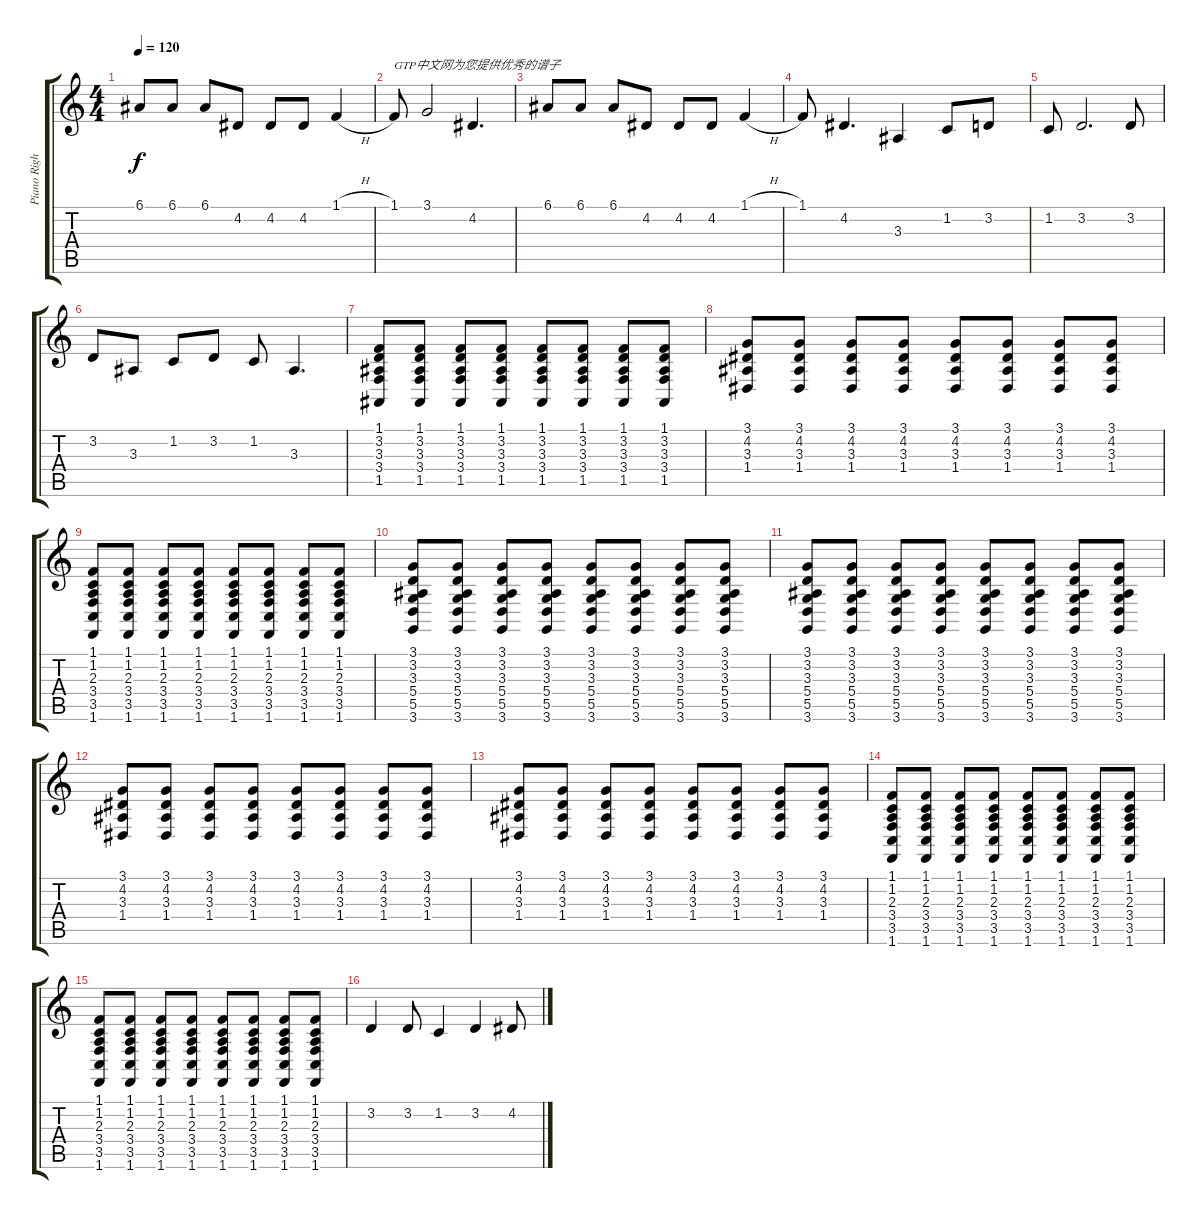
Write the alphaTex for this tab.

\track ("Piano Right" "Piano Righ") {instrument brightacousticpiano}
\staff {score tabs}
\tuning (E4 B3 G3 D3 A2 E2) {hide}
\ts (4 4)
\tempo 120
\clef g2
\ks c
6.1.8{dy f} 6.1.8 6.1.8 4.2.8 4.2.8 4.2.8 1.1{h}.4 |
1.1.8{txt "GTP中文网为您提供优秀的谱子"} 3.1.2 4.2.4{d} |
6.1.8 6.1.8 6.1.8 4.2.8 4.2.8 4.2.8 1.1{h}.4 |
1.1.8 4.2.4{d} 3.3.4 1.2.8 3.2.8 |
1.2.8 3.2.2{d} 3.2.8 |
3.2.8 3.3.8 1.2.8 3.2.8 1.2.8 3.3.4{d} |
(1.1 3.2 3.3 3.4 1.5).8 (1.1 3.2 3.3 3.4 1.5).8 (1.1 3.2 3.3 3.4 1.5).8 (1.1 3.2 3.3 3.4 1.5).8 (1.1 3.2 3.3 3.4 1.5).8 (1.1 3.2 3.3 3.4 1.5).8 (1.1 3.2 3.3 3.4 1.5).8 (1.1 3.2 3.3 3.4 1.5).8 |
(3.1 4.2 3.3 1.4).8 (3.1 4.2 3.3 1.4).8 (3.1 4.2 3.3 1.4).8 (3.1 4.2 3.3 1.4).8 (3.1 4.2 3.3 1.4).8 (3.1 4.2 3.3 1.4).8 (3.1 4.2 3.3 1.4).8 (3.1 4.2 3.3 1.4).8 |
(1.1 1.2 2.3 3.4 3.5 1.6).8 (1.1 1.2 2.3 3.4 3.5 1.6).8 (1.1 1.2 2.3 3.4 3.5 1.6).8 (1.1 1.2 2.3 3.4 3.5 1.6).8 (1.1 1.2 2.3 3.4 3.5 1.6).8 (1.1 1.2 2.3 3.4 3.5 1.6).8 (1.1 1.2 2.3 3.4 3.5 1.6).8 (1.1 1.2 2.3 3.4 3.5 1.6).8 |
(3.1 3.2 3.3 5.4 5.5 3.6).8 (3.1 3.2 3.3 5.4 5.5 3.6).8 (3.1 3.2 3.3 5.4 5.5 3.6).8 (3.1 3.2 3.3 5.4 5.5 3.6).8 (3.1 3.2 3.3 5.4 5.5 3.6).8 (3.1 3.2 3.3 5.4 5.5 3.6).8 (3.1 3.2 3.3 5.4 5.5 3.6).8 (3.1 3.2 3.3 5.4 5.5 3.6).8 |
(3.1 3.2 3.3 5.4 5.5 3.6).8 (3.1 3.2 3.3 5.4 5.5 3.6).8 (3.1 3.2 3.3 5.4 5.5 3.6).8 (3.1 3.2 3.3 5.4 5.5 3.6).8 (3.1 3.2 3.3 5.4 5.5 3.6).8 (3.1 3.2 3.3 5.4 5.5 3.6).8 (3.1 3.2 3.3 5.4 5.5 3.6).8 (3.1 3.2 3.3 5.4 5.5 3.6).8 |
(3.1 4.2 3.3 1.4).8 (3.1 4.2 3.3 1.4).8 (3.1 4.2 3.3 1.4).8 (3.1 4.2 3.3 1.4).8 (3.1 4.2 3.3 1.4).8 (3.1 4.2 3.3 1.4).8 (3.1 4.2 3.3 1.4).8 (3.1 4.2 3.3 1.4).8 |
(3.1 4.2 3.3 1.4).8 (3.1 4.2 3.3 1.4).8 (3.1 4.2 3.3 1.4).8 (3.1 4.2 3.3 1.4).8 (3.1 4.2 3.3 1.4).8 (3.1 4.2 3.3 1.4).8 (3.1 4.2 3.3 1.4).8 (3.1 4.2 3.3 1.4).8 |
(1.1 1.2 2.3 3.4 3.5 1.6).8 (1.1 1.2 2.3 3.4 3.5 1.6).8 (1.1 1.2 2.3 3.4 3.5 1.6).8 (1.1 1.2 2.3 3.4 3.5 1.6).8 (1.1 1.2 2.3 3.4 3.5 1.6).8 (1.1 1.2 2.3 3.4 3.5 1.6).8 (1.1 1.2 2.3 3.4 3.5 1.6).8 (1.1 1.2 2.3 3.4 3.5 1.6).8 |
(1.1 1.2 2.3 3.4 3.5 1.6).8 (1.1 1.2 2.3 3.4 3.5 1.6).8 (1.1 1.2 2.3 3.4 3.5 1.6).8 (1.1 1.2 2.3 3.4 3.5 1.6).8 (1.1 1.2 2.3 3.4 3.5 1.6).8 (1.1 1.2 2.3 3.4 3.5 1.6).8 (1.1 1.2 2.3 3.4 3.5 1.6).8 (1.1 1.2 2.3 3.4 3.5 1.6).8 |
3.2.4 3.2.8 1.2.4 3.2.4 4.2{h}.8
